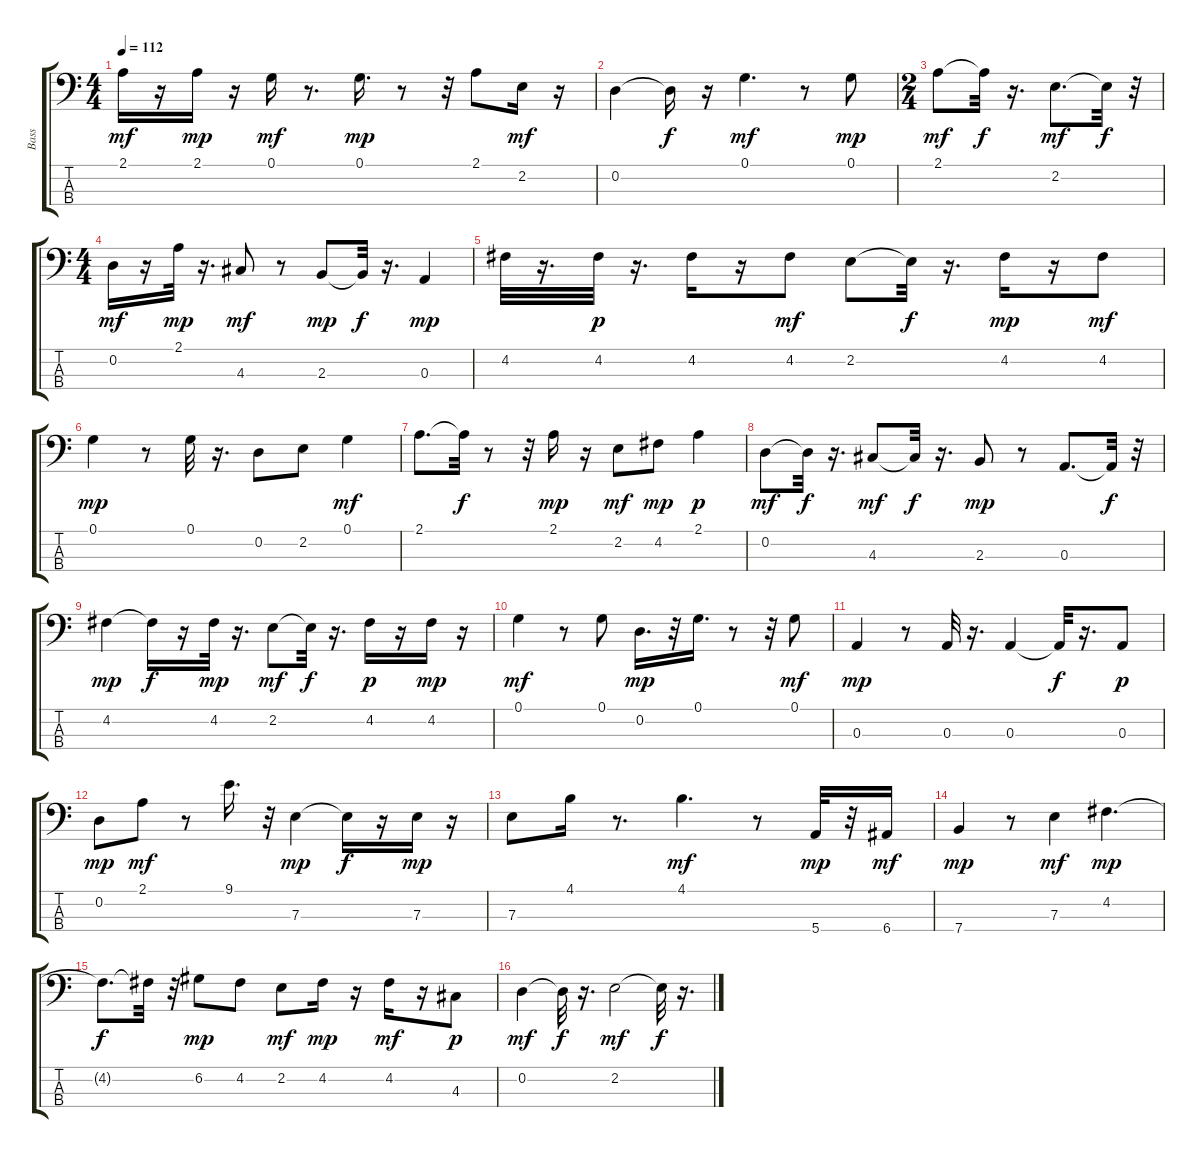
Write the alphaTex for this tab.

\track ("Bass" "Bass") {instrument electricbassfinger}
\staff {score tabs}
\tuning (G2 D2 A1 E1) {hide}
\ts (4 4)
\tempo 112
\clef f4
\ks c
2.1.16{dy mf} r.16 2.1.16{dy mp} r.16 0.1.16{dy mf} r.8{d} 0.1.16{d dy mp} r.8 r.32 2.1.8 2.2.16{dy mf} r.16 |
0.2.4 0.2{t}.16{dy f} r.16 0.1.4{d dy mf} r.8 0.1.8{dy mp} |
\ts (2 4)
2.1.8{dy mf} 2.1{t}.32{dy f} r.16{d} 2.2.8{d dy mf} 2.2{t}.32{dy f} r.32 |
\ts (4 4)
0.2.16{dy mf} r.16 2.1.32{dy mp} r.16{d} 4.3.8{dy mf} r.8 2.3.8{dy mp} 2.3{t}.32{dy f} r.16{d} 0.3.4{dy mp} |
4.2.32 r.16{d} 4.2.32{dy p} r.16{d} 4.2.16 r.16 4.2.8{dy mf} 2.2.8 2.2{t}.32{dy f} r.16{d} 4.2.16{dy mp} r.16 4.2.8{dy mf} |
0.1.4{dy mp} r.8 0.1.32 r.16{d} 0.2.8 2.2.8 0.1.4{dy mf} |
2.1.8{d} 2.1{t}.32{dy f} r.8 r.32 2.1.16{dy mp} r.16 2.2.8{dy mf} 4.2.8{dy mp} 2.1.4{dy p} |
0.2.8{dy mf} 0.2{t}.32{dy f} r.16{d} 4.3.8{dy mf} 4.3{t}.32{dy f} r.16{d} 2.3.8{dy mp} r.8 0.3.8{d} 0.3{t}.32{dy f} r.32 |
4.2.4{dy mp} 4.2{t}.16{dy f} r.16 4.2.32{dy mp} r.16{d} 2.2.8{dy mf} 2.2{t}.32{dy f} r.16{d} 4.2.16{dy p} r.16 4.2.16{dy mp} r.16 |
0.1.4{dy mf} r.8 0.1.8 0.2.16{d dy mp} r.32 0.1.16{d} r.8 r.32 0.1.8{dy mf} |
0.3.4{dy mp} r.8 0.3.32 r.16{d} 0.3.4 0.3{t}.32{dy f} r.16{d} 0.3.8{dy p} |
0.2.8{dy mp} 2.1.8{dy mf} r.8 9.1.16{d} r.32 7.3.4{dy mp} 7.3{t}.16{dy f} r.16 7.3.16{dy mp} r.16 |
7.3.8 4.1.16 r.8{d} 4.1.4{d dy mf} r.8 5.4.32{dy mp} r.32 6.4.16{dy mf} |
7.4.4{dy mp} r.8 7.3.4{dy mf} 4.2.4{d dy mp} |
4.2{t}.8{d dy f} 4.2{t}.32 r.32 6.2.8{dy mp} 4.2.8 2.2.8{dy mf} 4.2.16{dy mp} r.16 4.2.16{dy mf} r.16 4.3.8{dy p} |
0.2.4{dy mf} 0.2{t}.32{dy f} r.16{d} 2.2.2{dy mf} 2.2{t}.32{dy f} r.16{d}
